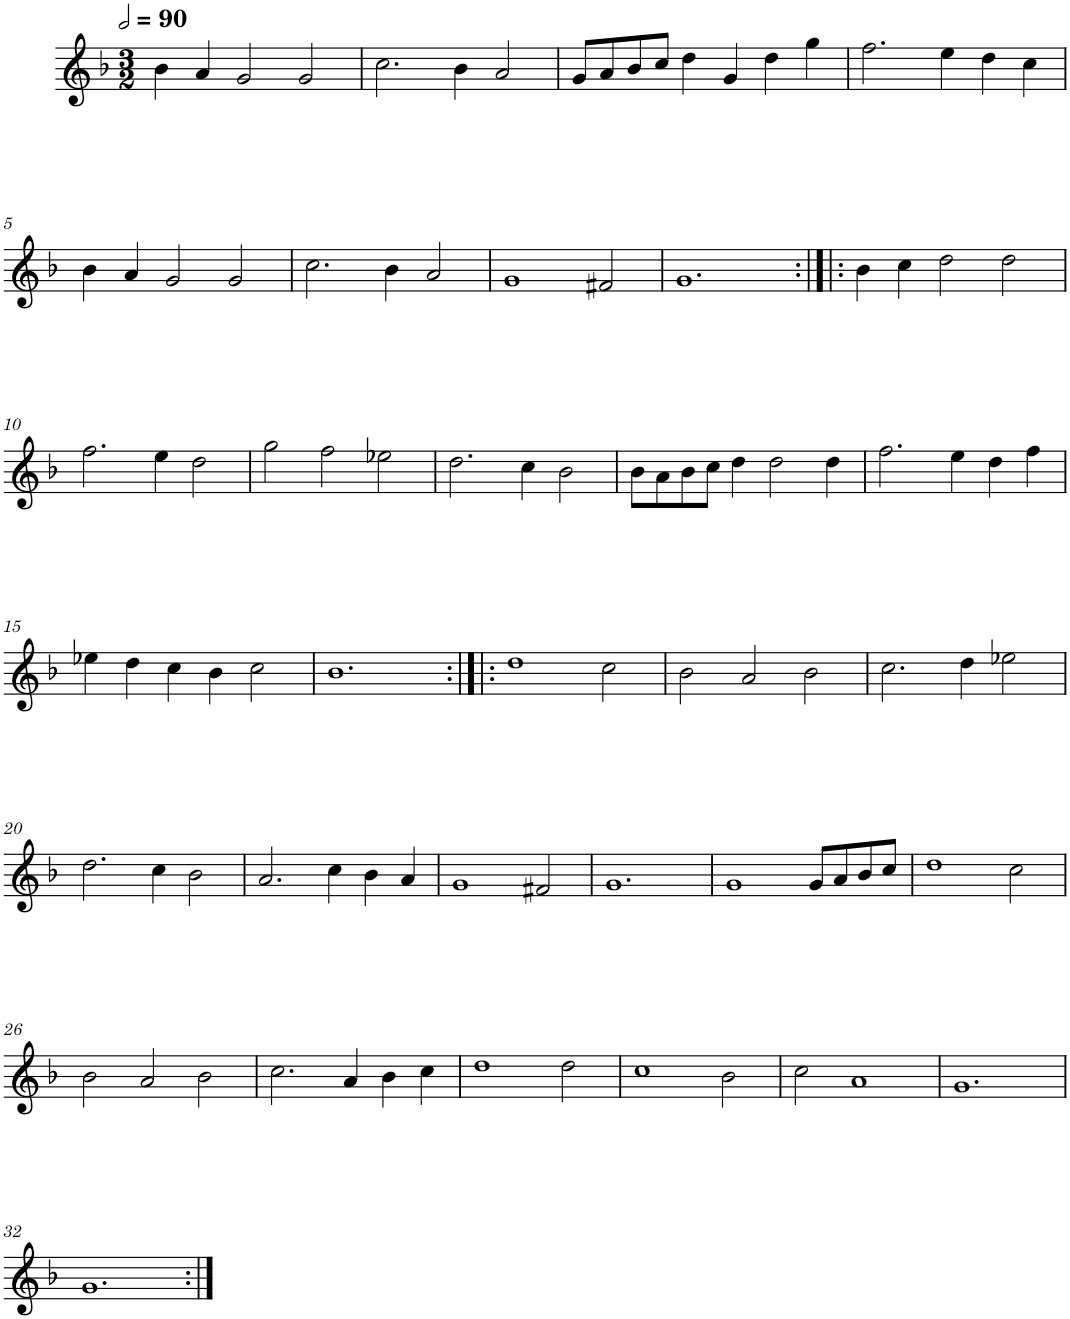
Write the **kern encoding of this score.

**kern
*part1
*staff1
*I"Cinq parties
*clefG2
*k[b-]
*M3/2
*MM180
=1
4b-\
4a/
2g/
2g/
=2
2.cc\
4b-\
2a/
=3
8g/L
8a/
8b-/
8cc/J
4dd\
4g/
4dd\
4gg\
=4
2.ff\
4ee\
4dd\
4cc\
!!LO:LB:g=z
=5
4b-\
4a/
2g/
2g/
=6
2.cc\
4b-\
2a/
=7
1g
2f#X/
=8
1.g
=9:|!|:
4b-\
4cc\
2dd\
2dd\
!!LO:LB:g=z
=10
2.ff\
4ee\
2dd\
=11
2gg\
2ff\
2ee-X\
=12
2.dd\
4cc\
2b-\
=13
8b-\L
8a\
8b-\
8cc\J
4dd\
2dd\
4dd\
=14
2.ff\
4ee\
4dd\
4ff\
!!LO:LB:g=z
=15
4ee-X\
4dd\
4cc\
4b-\
2cc\
=16
1.b-
=17:|!|:
1dd
2cc\
=18
2b-\
2a/
2b-\
=19
2.cc\
4dd\
2ee-X\
!!LO:LB:g=z
=20
2.dd\
4cc\
2b-\
=21
2.a/
4cc\
4b-\
4a/
=22
1g
2f#X/
=23
1.g
=24
1g
8g/L
8a/
8b-/
8cc/J
=25
1dd
2cc\
!!LO:LB:g=z
=26
2b-\
2a/
2b-\
=27
2.cc\
4a/
4b-\
4cc\
=28
1dd
2dd\
=29
1cc
2b-\
=30
2cc\
1a
=31
1.g
!!LO:LB:g=z
=32
1.g
=:|!
*-
